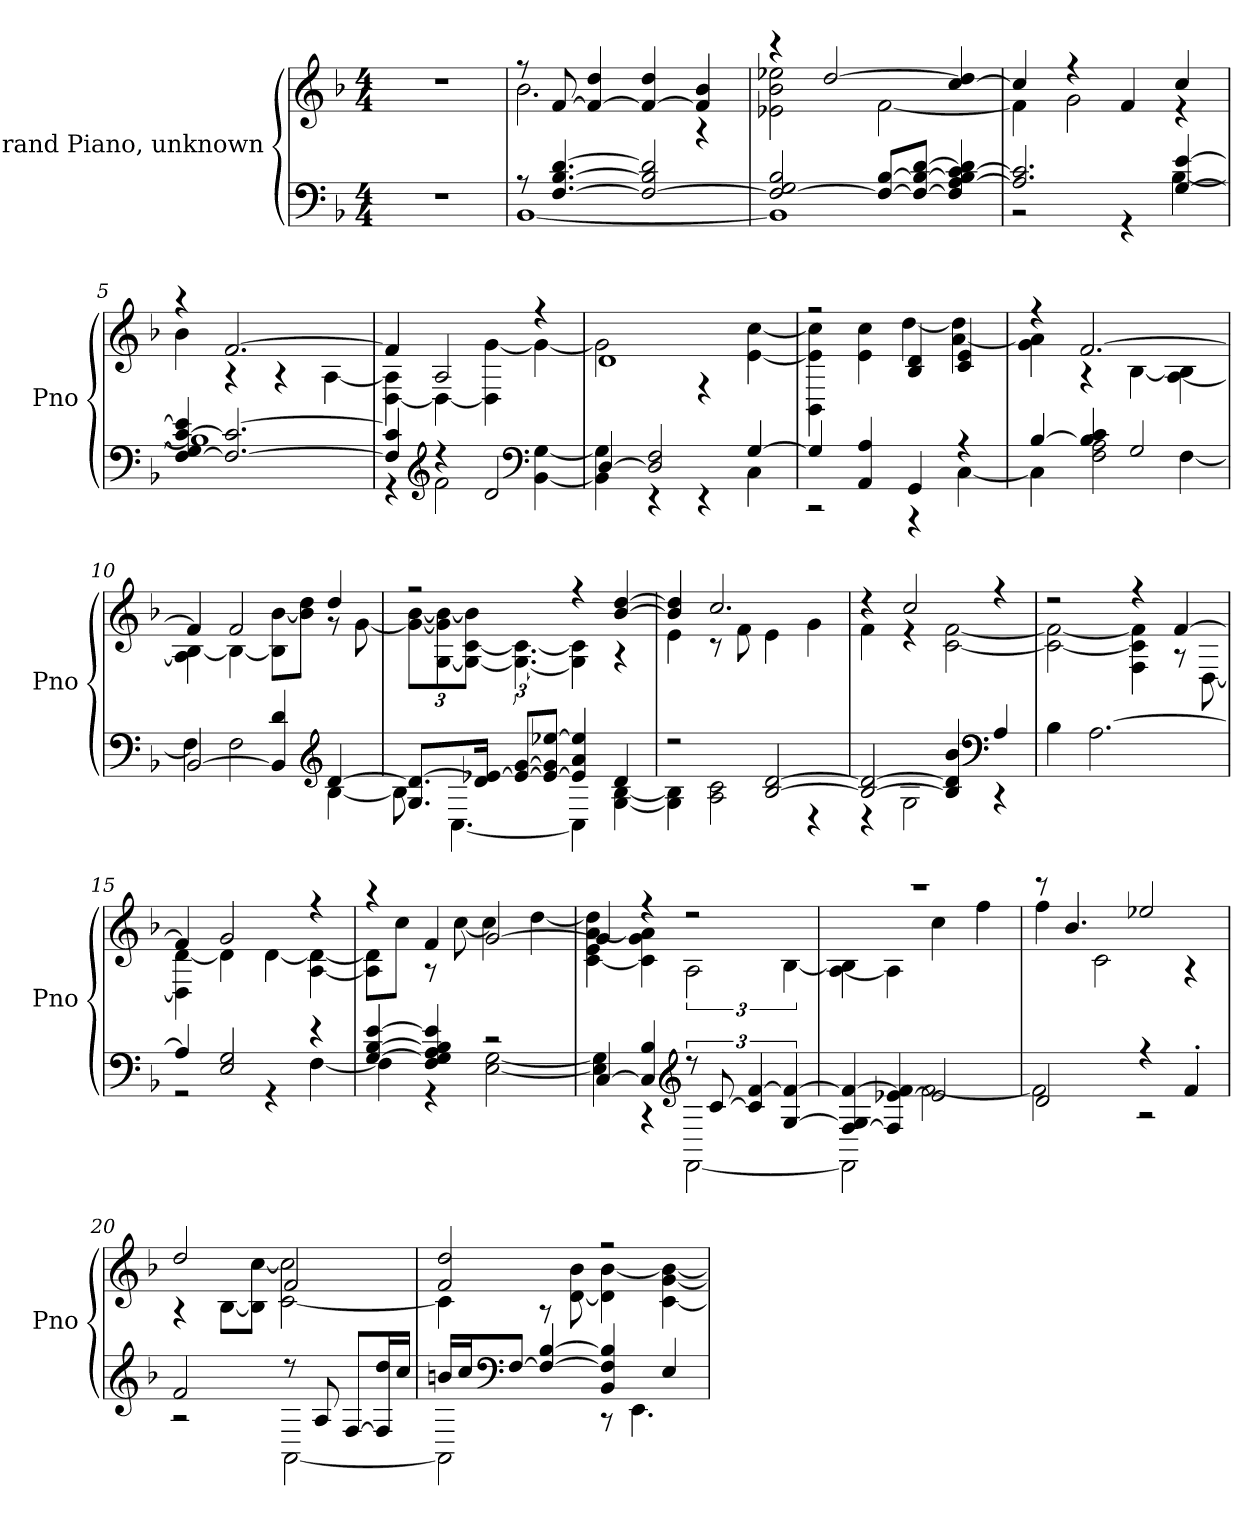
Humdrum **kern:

**kern	**kern
*part1	*part1
*staff2	*staff1
*I"Grand Piano, unknown	*
*I'Pno	*
*clefF4	*clefG2
*k[b-]	*k[b-]
*M4/4	*M4/4
*MM89	*MM89
=1	=1
1r	1r
=2	=2
*^	*^
8r	[1BB-	8r	2.b-\
[4.F/ [4.B-/ [4.d/	.	[8f/	.
.	.	4f/_ 4dd/	.
2F/_ 2B-/] 2d/]	.	4f/_ 4dd/	.
.	.	4f/] 4b-/	4r
=3	=3	=3	=3
2F/_ 2G/ 2B-/	1BB-]	4r	2e-X\ 2b-\ 2ee-X\
.	.	[2dd/	.
8F/_ [8B-/L	.	.	[2f\
8F/_ 8B-/_ [8d/J	.	.	.
4F/] [4A/ 4B-/] [4c/ 4d/]	.	[4cc/ 4dd/]	.
=4	=4	=4	=4
2.A/] 2.c/]	2r	4cc/]	4f\]
.	.	4r	2g\
.	4r	4f/	.
[4G/ [4e/	[4B-\	4cc/	4r
=5	=5	=5	=5
[4F/ 4G/] [4c/ 4e/]	1B-]	4r	4b-\
2.F/_ 2.c/_	.	[2.f/	4r
.	.	.	4r
.	.	.	[4A\
=6	=6	=6	=6
4F/] 4c/]	4r	4f/]	[4D\ 4A\]
*clefG2	*	*	*
4r	2f\	2A/	4D\_
2d/	.	.	4D\] [4g\
*clefF4	*	*	*
.	[4BB-\ [4G\	4r	4g\_
!!LO:LB:g=z	!!
=7	=7	=7	=7
[4D/	4BB-\] 4G\]	1d	2g\]
2D/] 2F/	4r	.	.
.	4r	.	4r
[4G/	4C\	.	[4e\ [4cc\
=8	=8	=8	=8
4G/]	2r	2r	4BB-\ 4e\] 4cc\]
4AA/ 4A/	.	.	4e\ 4cc\
4GG/	4r	4B-/ 4d/	[4dd\
4r	[4C\	4c/ 4e/	[4a\ 4dd\]
=9	=9	=9	=9
[4B-/	4C\]	4r	4g\ 4a\]
4B-/] 4c/	2F\ 2A\	[2.f/	4r
2G/	.	.	[4B-\
.	[4F\	.	[4A\ 4B-\]
=10	=10	=10	=10
[2BB-/	4F\]	4f/]	4A\] [4B-\
.	2F\	2f/	4B-\_
4BB-/] 4d/	.	.	8B-\] [8b-\L
.	.	.	8b-\] 8dd\J
*clefG2	*	*	*
[4d/	[4B-\	4dd/	8r
.	.	.	[8g\
=11	=11	=11	=11
8.G/ 8.d/_L	8B-\]	2r	12g\_ [12b-\L
.	.	.	[12G\ 12g\] 12b-\_
.	[4.C\	.	.
.	.	.	12G\_ [12c\ 12b-\]J
16d/] [16e-X/Jk	.	.	.
8e-/_ [8g/L	.	.	6.G\_ 6.c\_
8e-/_ 8g/] [8ee-X/J	.	.	.
4e-/] 4a/ 4ee-/]	4C\]	4r	4G\] 4c\]
4d/	[4G\ [4B-\	[4b-/ [4dd/	4r
!!LO:LB:g=z	!!
=12	=12	=12	=12
2r	4G\] 4B-\]	4b-/] 4dd/]	4e\
.	2A\ 2c\	2.cc/	8r
.	.	.	8f\
[2B-/ [2d/	.	.	4e\
.	4r	.	4g\
=13	=13	=13	=13
2B-/_ 2d/_	4r	4r	4f\
.	2G\	2cc/	4r
4B-/] 4d/] 4b-/	.	.	[2c\ [2f\
*clefF4	*	*	*
4A/	4r	4r	.
*v	*v	*	*
=14	=14	=14
4B-\	2r	2c\_ 2f\_
[2.A\	.	.
.	4r	4F\ 4c\] 4f\]
.	[4f/	8r
.	.	[8D\
=15	=15	=15
*^	*	*
4A/]	2r	4f/]	4D\] [4d\
2E/ 2G/	.	2g/	4d\]
.	4r	.	[4d\
4r	[4F\	4r	[4A\ 4d\_
=16	=16	=16	=16
[4G/ [4B-/ [4e/	4F\]	4r	8A\] 8d\]L
.	.	.	8cc\J
4F/ 4G/] 4A/ 4B-/] 4e/]	4r	4f/	8r
.	.	.	[8cc\
2r	[2E\ [2G\	[2g/	4cc\]
.	.	.	[4dd\
!!LO:LB:g=z	!!
=17	=17	=17	=17
[4C/	4E\] 4G\]	4g/]	[4c\ 4e\ [4a\ 4dd\]
4C/] 4B-/	4r	4r	4c\] 4g\ 4a\]
*clefG2	*	*	*
12r	[2FF\	2r	3A\
[12c/	.	.	.
6c/] [6f/	.	.	.
[6G/ 6f/_	.	.	[6B-\
=18	=18	=18	=18
[4F/ 4G/] 4f/_	2FF\]	1r	[4A\ 4B-\]
4F/] [4e-X/ 4f/]	.	.	4A\]
2e-/]	[2f\	.	4cc\
.	.	.	4ff\
=19	=19	=19	=19
2d/	2f\]	8r	4ff\
.	.	4.b-/	.
.	.	.	2c\
4r	2r	2ee-X/	.
4f'/	.	.	4r
=20	=20	=20	=20
2f/	2r	2dd/	4r
.	.	.	[8B-\L
.	.	.	8B-\] [8cc\J
8r	[2AA\	2f/	[2c\ 2cc\]
8A/	.	.	.
[8F/L	.	.	.
16F/] 16dd/L	.	.	.
16cc/JJ	.	.	.
!!LO:LB:g=z	!!
=21	=21	=21	=21
16bn/LL	2AA\]	2f/ 2dd/	4c\]
16cc/J	.	.	.
*clefF4	*	*	*
[8F/J	.	.	.
4F/_ [4B-/	.	.	8r
.	.	.	[8d\ 8b-\
4BB-/ 4F/] 4B-/]	8r	2r	4d\] [4b-\
.	4.EE\	.	.
4E/	.	.	[4c\ [4g\ 4b-\_
*v	*v	*	*
*	*v	*v
=	=
*-	*-
